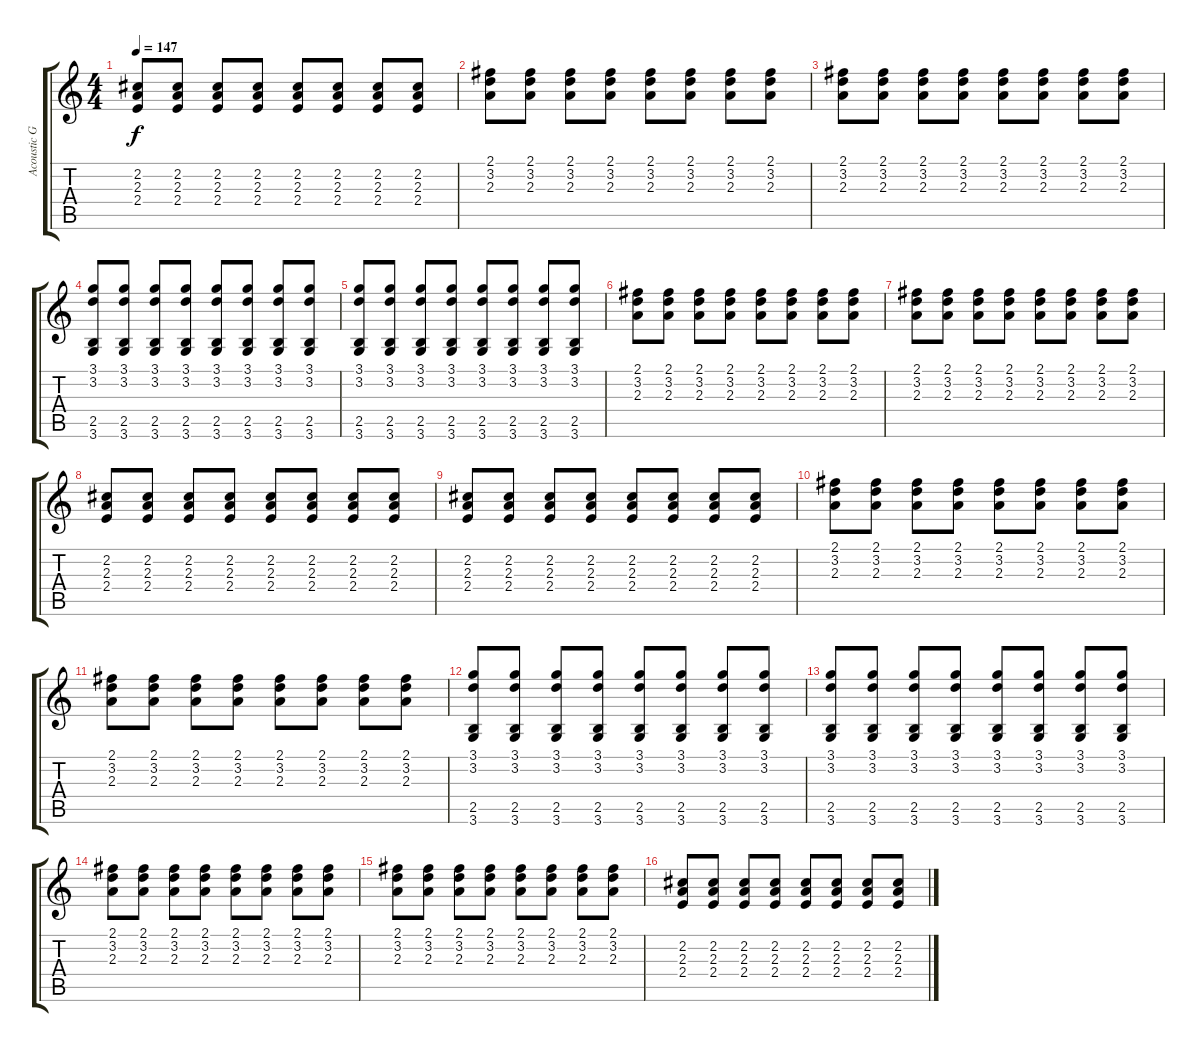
\track ("Acoustic Guitar" "Acoustic G") {instrument acousticguitarnylon}
\staff {score tabs}
\tuning (E4 B3 G3 D3 A2 E2) {hide}
\ts (4 4)
\tempo 147
\clef g2
\ks c
(2.2 2.3 2.4).8{dy f} (2.2 2.3 2.4).8 (2.2 2.3 2.4).8 (2.2 2.3 2.4).8 (2.2 2.3 2.4).8 (2.2 2.3 2.4).8 (2.2 2.3 2.4).8 (2.2 2.3 2.4).8 |
(2.1 3.2 2.3).8 (2.1 3.2 2.3).8 (2.1 3.2 2.3).8 (2.1 3.2 2.3).8 (2.1 3.2 2.3).8 (2.1 3.2 2.3).8 (2.1 3.2 2.3).8 (2.1 3.2 2.3).8 |
(2.1 3.2 2.3).8 (2.1 3.2 2.3).8 (2.1 3.2 2.3).8 (2.1 3.2 2.3).8 (2.1 3.2 2.3).8 (2.1 3.2 2.3).8 (2.1 3.2 2.3).8 (2.1 3.2 2.3).8 |
(3.1 3.2 2.5 3.6).8 (3.1 3.2 2.5 3.6).8 (3.1 3.2 2.5 3.6).8 (3.1 3.2 2.5 3.6).8 (3.1 3.2 2.5 3.6).8 (3.1 3.2 2.5 3.6).8 (3.1 3.2 2.5 3.6).8 (3.1 3.2 2.5 3.6).8 |
(3.1 3.2 2.5 3.6).8 (3.1 3.2 2.5 3.6).8 (3.1 3.2 2.5 3.6).8 (3.1 3.2 2.5 3.6).8 (3.1 3.2 2.5 3.6).8 (3.1 3.2 2.5 3.6).8 (3.1 3.2 2.5 3.6).8 (3.1 3.2 2.5 3.6).8 |
(2.1 3.2 2.3).8 (2.1 3.2 2.3).8 (2.1 3.2 2.3).8 (2.1 3.2 2.3).8 (2.1 3.2 2.3).8 (2.1 3.2 2.3).8 (2.1 3.2 2.3).8 (2.1 3.2 2.3).8 |
(2.1 3.2 2.3).8 (2.1 3.2 2.3).8 (2.1 3.2 2.3).8 (2.1 3.2 2.3).8 (2.1 3.2 2.3).8 (2.1 3.2 2.3).8 (2.1 3.2 2.3).8 (2.1 3.2 2.3).8 |
(2.2 2.3 2.4).8 (2.2 2.3 2.4).8 (2.2 2.3 2.4).8 (2.2 2.3 2.4).8 (2.2 2.3 2.4).8 (2.2 2.3 2.4).8 (2.2 2.3 2.4).8 (2.2 2.3 2.4).8 |
(2.2 2.3 2.4).8 (2.2 2.3 2.4).8 (2.2 2.3 2.4).8 (2.2 2.3 2.4).8 (2.2 2.3 2.4).8 (2.2 2.3 2.4).8 (2.2 2.3 2.4).8 (2.2 2.3 2.4).8 |
(2.1 3.2 2.3).8 (2.1 3.2 2.3).8 (2.1 3.2 2.3).8 (2.1 3.2 2.3).8 (2.1 3.2 2.3).8 (2.1 3.2 2.3).8 (2.1 3.2 2.3).8 (2.1 3.2 2.3).8 |
(2.1 3.2 2.3).8 (2.1 3.2 2.3).8 (2.1 3.2 2.3).8 (2.1 3.2 2.3).8 (2.1 3.2 2.3).8 (2.1 3.2 2.3).8 (2.1 3.2 2.3).8 (2.1 3.2 2.3).8 |
(3.1 3.2 2.5 3.6).8 (3.1 3.2 2.5 3.6).8 (3.1 3.2 2.5 3.6).8 (3.1 3.2 2.5 3.6).8 (3.1 3.2 2.5 3.6).8 (3.1 3.2 2.5 3.6).8 (3.1 3.2 2.5 3.6).8 (3.1 3.2 2.5 3.6).8 |
(3.1 3.2 2.5 3.6).8 (3.1 3.2 2.5 3.6).8 (3.1 3.2 2.5 3.6).8 (3.1 3.2 2.5 3.6).8 (3.1 3.2 2.5 3.6).8 (3.1 3.2 2.5 3.6).8 (3.1 3.2 2.5 3.6).8 (3.1 3.2 2.5 3.6).8 |
(2.1 3.2 2.3).8 (2.1 3.2 2.3).8 (2.1 3.2 2.3).8 (2.1 3.2 2.3).8 (2.1 3.2 2.3).8 (2.1 3.2 2.3).8 (2.1 3.2 2.3).8 (2.1 3.2 2.3).8 |
(2.1 3.2 2.3).8 (2.1 3.2 2.3).8 (2.1 3.2 2.3).8 (2.1 3.2 2.3).8 (2.1 3.2 2.3).8 (2.1 3.2 2.3).8 (2.1 3.2 2.3).8 (2.1 3.2 2.3).8 |
(2.2 2.3 2.4).8 (2.2 2.3 2.4).8 (2.2 2.3 2.4).8 (2.2 2.3 2.4).8 (2.2 2.3 2.4).8 (2.2 2.3 2.4).8 (2.2 2.3 2.4).8 (2.2 2.3 2.4).8
